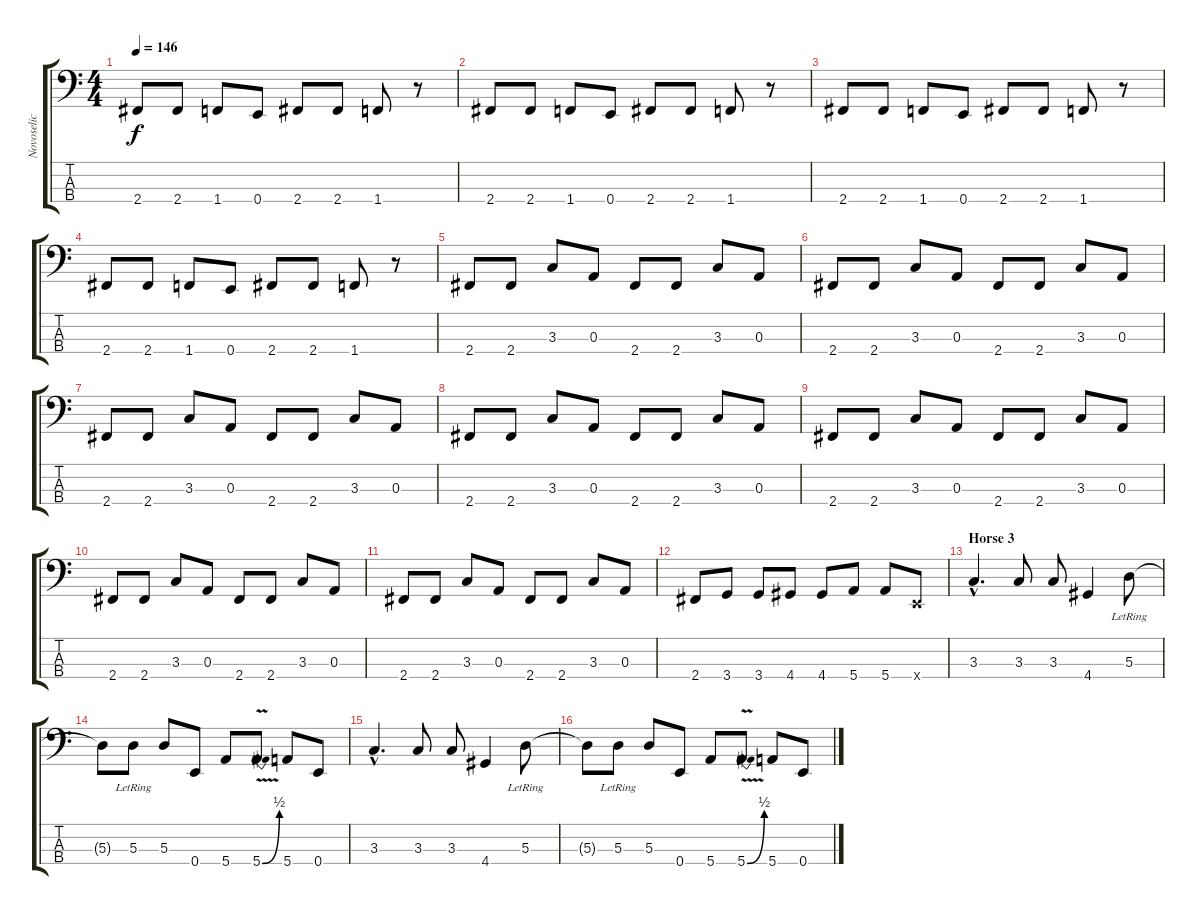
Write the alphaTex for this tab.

\track ("Novoselic" "Novoselic") {instrument electricbasspick}
\staff {score tabs}
\tuning (G2 D2 A1 E1) {hide}
\ts (4 4)
\tempo 146
\clef f4
\ks c
2.4.8{dy f} 2.4.8 1.4.8 0.4.8 2.4.8 2.4.8 1.4.8 r.8 |
2.4.8 2.4.8 1.4.8 0.4.8 2.4.8 2.4.8 1.4.8 r.8 |
2.4.8 2.4.8 1.4.8 0.4.8 2.4.8 2.4.8 1.4.8 r.8 |
2.4.8 2.4.8 1.4.8 0.4.8 2.4.8 2.4.8 1.4.8 r.8 |
2.4.8 2.4.8 3.3.8 0.3.8 2.4.8 2.4.8 3.3.8 0.3.8 |
2.4.8 2.4.8 3.3.8 0.3.8 2.4.8 2.4.8 3.3.8 0.3.8 |
2.4.8 2.4.8 3.3.8 0.3.8 2.4.8 2.4.8 3.3.8 0.3.8 |
2.4.8 2.4.8 3.3.8 0.3.8 2.4.8 2.4.8 3.3.8 0.3.8 |
2.4.8 2.4.8 3.3.8 0.3.8 2.4.8 2.4.8 3.3.8 0.3.8 |
2.4.8 2.4.8 3.3.8 0.3.8 2.4.8 2.4.8 3.3.8 0.3.8 |
2.4.8 2.4.8 3.3.8 0.3.8 2.4.8 2.4.8 3.3.8 0.3.8 |
2.4.8 3.4.8 3.4.8 4.4.8 4.4.8 5.4.8 5.4.8 0.4{x}.8 |
\section ("" "Horse 3")
3.3{hac}.4{d} 3.3.8 3.3.8 4.4.4 5.3{lr}.8 |
5.3{t}.8 5.3{lr}.8 5.3.8 0.4.8 5.4.8 5.4{be (bend 0 0 60 2) v}.8 5.4.8 0.4.8 |
3.3{hac}.4{d} 3.3.8 3.3.8 4.4.4 5.3{lr}.8 |
5.3{t}.8 5.3{lr}.8 5.3.8 0.4.8 5.4.8 5.4{be (bend 0 0 60 2) v}.8 5.4.8 0.4.8
